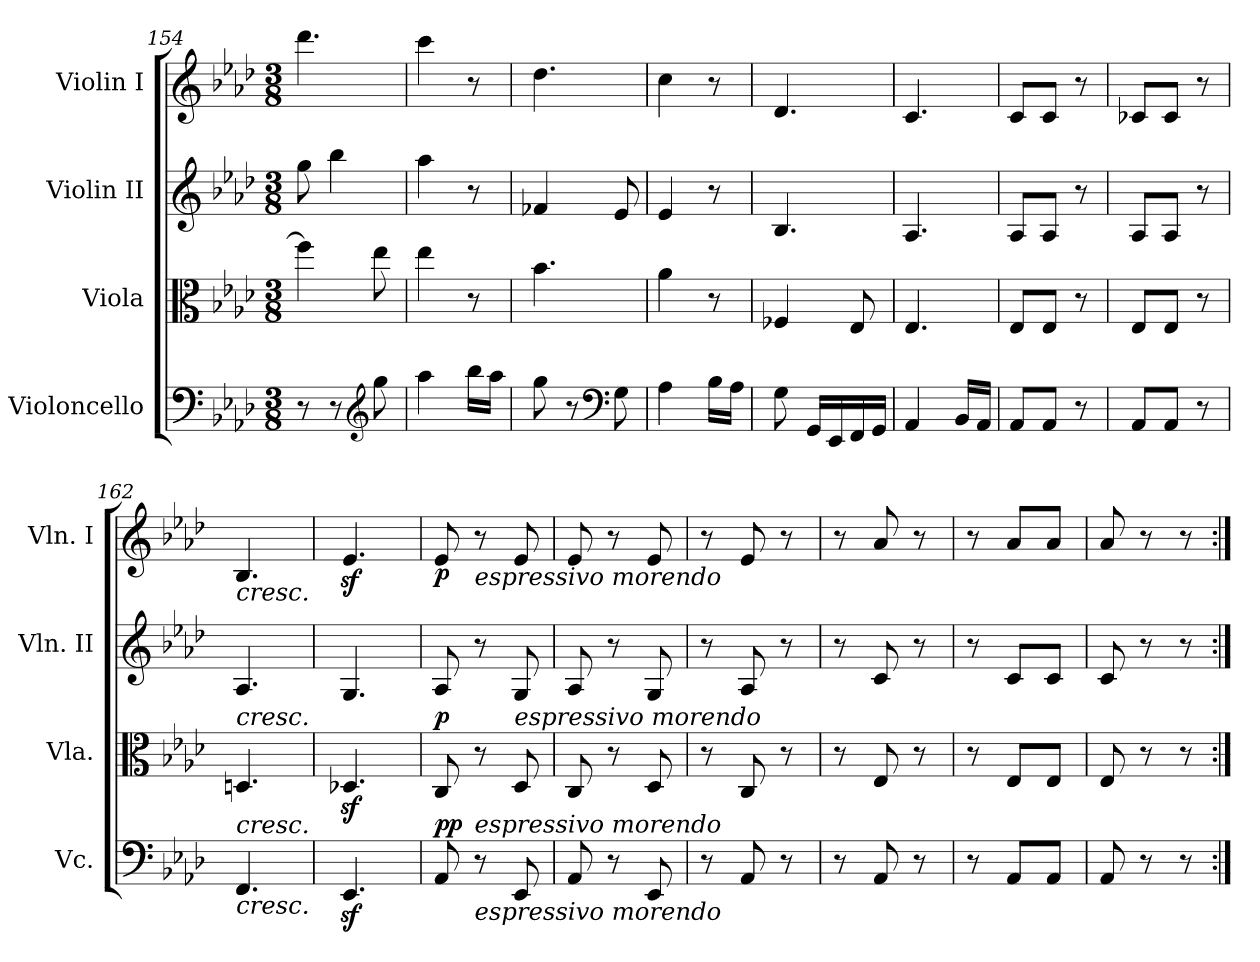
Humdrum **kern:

**kern	**dynam	**kern	**dynam	**kern	**kern	**dynam
*part4	*part4	*part3	*part3	*part2	*part1	*part1
*staff4	*staff4	*staff3	*staff3	*staff2	*staff1	*staff1
*I"Violoncello	*	*I"Viola	*	*I"Violin II	*I"Violin I	*
*I'Vc.	*	*I'Vla.	*	*I'Vln. II	*I'Vln. I	*
*clefF4	*	*clefC3	*	*clefG2	*clefG2	*
*k[b-e-a-d-]	*	*k[b-e-a-d-]	*	*k[b-e-a-d-]	*k[b-e-a-d-]	*
*A-:	*	*A-:	*	*A-:	*A-:	*
*M3/8	*	*M3/8	*	*M3/8	*M3/8	*
=154	=154	=154	=154	=154	=154	=154
8r	.	4ff-\]	.	8gg\	4.ddd-\	.
8r	.	.	.	4bb-\	.	.
*clefG2	*	*	*	*	*	*
8gg\	.	8ee-\	.	.	.	.
=155	=155	=155	=155	=155	=155	=155
4aa-\	.	4ee-\	.	4aa-\	4ccc\	.
16bb-\LL	.	8r	.	8r	8r	.
16aa-\JJ	.	.	.	.	.	.
=156	=156	=156	=156	=156	=156	=156
8gg\	.	4.b-\	.	4f-X/	4.dd-\	.
8r	.	.	.	.	.	.
*clefF4	*	*	*	*	*	*
8G\	.	.	.	8e-/	.	.
=157	=157	=157	=157	=157	=157	=157
4A-\	.	4a-\	.	4e-/	4cc\	.
16B-\LL	.	8r	.	8r	8r	.
16A-\JJ	.	.	.	.	.	.
=158	=158	=158	=158	=158	=158	=158
8G\	.	4F-X/	.	4.B-/	4.d-/	.
16GG/LL	.	.	.	.	.	.
16EE-/	.	.	.	.	.	.
16FF/	.	8E-/	.	.	.	.
16GG/JJ	.	.	.	.	.	.
=159	=159	=159	=159	=159	=159	=159
4AA-/	.	4.E-/	.	4.A-/	4.c/	.
16BB-/LL	.	.	.	.	.	.
16AA-/JJ	.	.	.	.	.	.
!!LO:PB:g=z
=160	=160	=160	=160	=160	=160	=160
8AA-/L	.	8E-/L	.	8A-/L	8c/L	.
8AA-/J	.	8E-/J	.	8A-/J	8c/J	.
8r	.	8r	.	8r	8r	.
=161	=161	=161	=161	=161	=161	=161
8AA-/L	.	8E-/L	.	8A-/L	8c-X/L	.
8AA-/J	.	8E-/J	.	8A-/J	8c-/J	.
8r	.	8r	.	8r	8r	.
=162	=162	=162	=162	=162	=162	=162
!	!	!	!	!	!LO:TX:b:i:t=cresc.	!
!	!	!LO:TX:a:i:t=cresc.	!	!	!	!
!LO:TX:b:i:t=cresc.	!	!	!	!	!	!
!LO:TX:a:i:t=cresc.	!	!	!	!	!	!
4.FF/	.	4.Dn/	.	4.A-/	4.B-/	.
=163	=163	=163	=163	=163	=163	=163
4.EE-z</	.	4.D-Xz>/	.	4.G/	4.e-z</	.
=164	=164	=164	=164	=164	=164	=164
!	!LO:DY:a	!	!	!	!	!
!	!LO:DY:n=1:b	!	!LO:DY:a	!	!	!LO:DY:b
8AA-/	p p	8C/	p	8A-/	8e-/	p
!	!	!	!	!	!LO:TX:b:i:t=espressivo morendo	!
!LO:TX:a:i:t=espressivo morendo	!	!	!	!	!	!
!LO:TX:b:i:t=espressivo morendo	!	!	!	!	!	!
8r	.	8r	.	8r	8r	.
!	!	!LO:TX:a:i:t=espressivo morendo	!	!	!	!
8EE-/	.	8D-/	.	8G/	8e-/	.
=165	=165	=165	=165	=165	=165	=165
8AA-/	.	8C/	.	8A-/	8e-/	.
8r	.	8r	.	8r	8r	.
8EE-/	.	8D-/	.	8G/	8e-/	.
=166	=166	=166	=166	=166	=166	=166
8r	.	8r	.	8r	8r	.
8AA-/	.	8C/	.	8A-/	8e-/	.
8r	.	8r	.	8r	8r	.
=167	=167	=167	=167	=167	=167	=167
8r	.	8r	.	8r	8r	.
8AA-/	.	8E-/	.	8c/	8a-/	.
8r	.	8r	.	8r	8r	.
=168	=168	=168	=168	=168	=168	=168
8r	.	8r	.	8r	8r	.
8AA-/L	.	8E-/L	.	8c/L	8a-/L	.
8AA-/J	.	8E-/J	.	8c/J	8a-/J	.
=169	=169	=169	=169	=169	=169	=169
8AA-/	.	8E-/	.	8c/	8a-/	.
8r	.	8r	.	8r	8r	.
8r	.	8r	.	8r	8r	.
=:|!	=:|!	=:|!	=:|!	=:|!	=:|!	=:|!
*-	*-	*-	*-	*-	*-	*-
